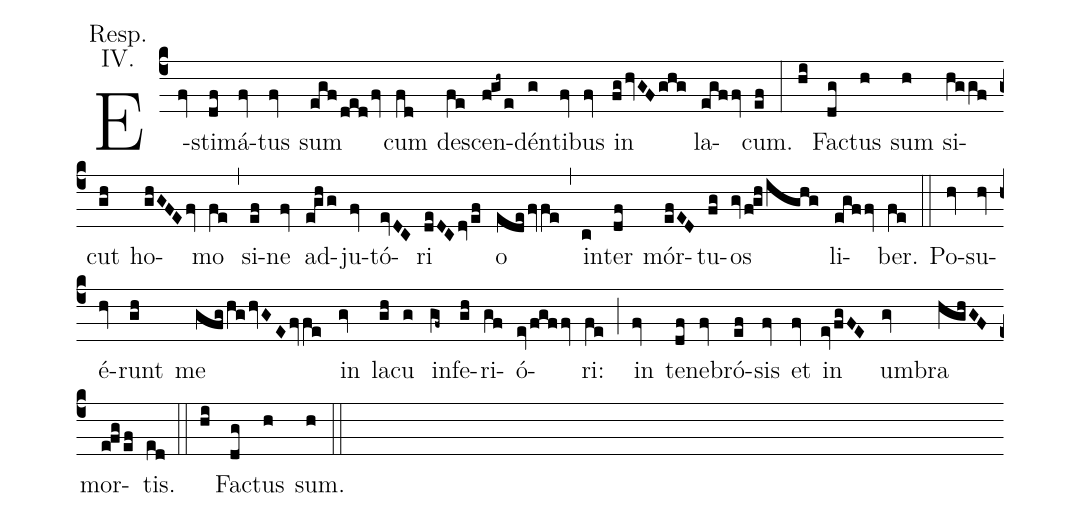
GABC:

annotation: Resp.;
annotation: IV.;
%%
(c4)
E(fv)sti(df)má(fv)tus(fv) sum(egfdedfv) cum(fd) des(fe)cen(fgh~e)dén(g)ti(fv)bus(fv) in(fghvGFghg) la(egffv)cum.(ef) (:)
(hi) Fac(dg)tus(h) sum(h) si(hggf)cut(gh) ho(ghGFEfv)mo(fe) (,)
si(ef)ne(fv) ad(eghg)ju(fv)tó(evDC)ri(deDCdvef) o(edefvfe) (,)
in(c)ter(df) mór(efED)tu(fg)os(gvfghighg) li(egffv)ber.(fe) (::)
Po(hv)su(hv)é(hv)runt(gh) me(gfghghvGEfvfe) in(gv) la(gh)cu(g) in(gf~)fe(gh)ri(gf)ó(evfgffv)ri:(fe) (;)
in(fv) te(df)ne(fv)bró(ef)sis(fv) et(fv) in(evfgFE) um(gv)bra(hghGF) mor(efgef)tis.(ed) (::)
(hi) Fac(dg)tus(h) sum.(h) (::)
